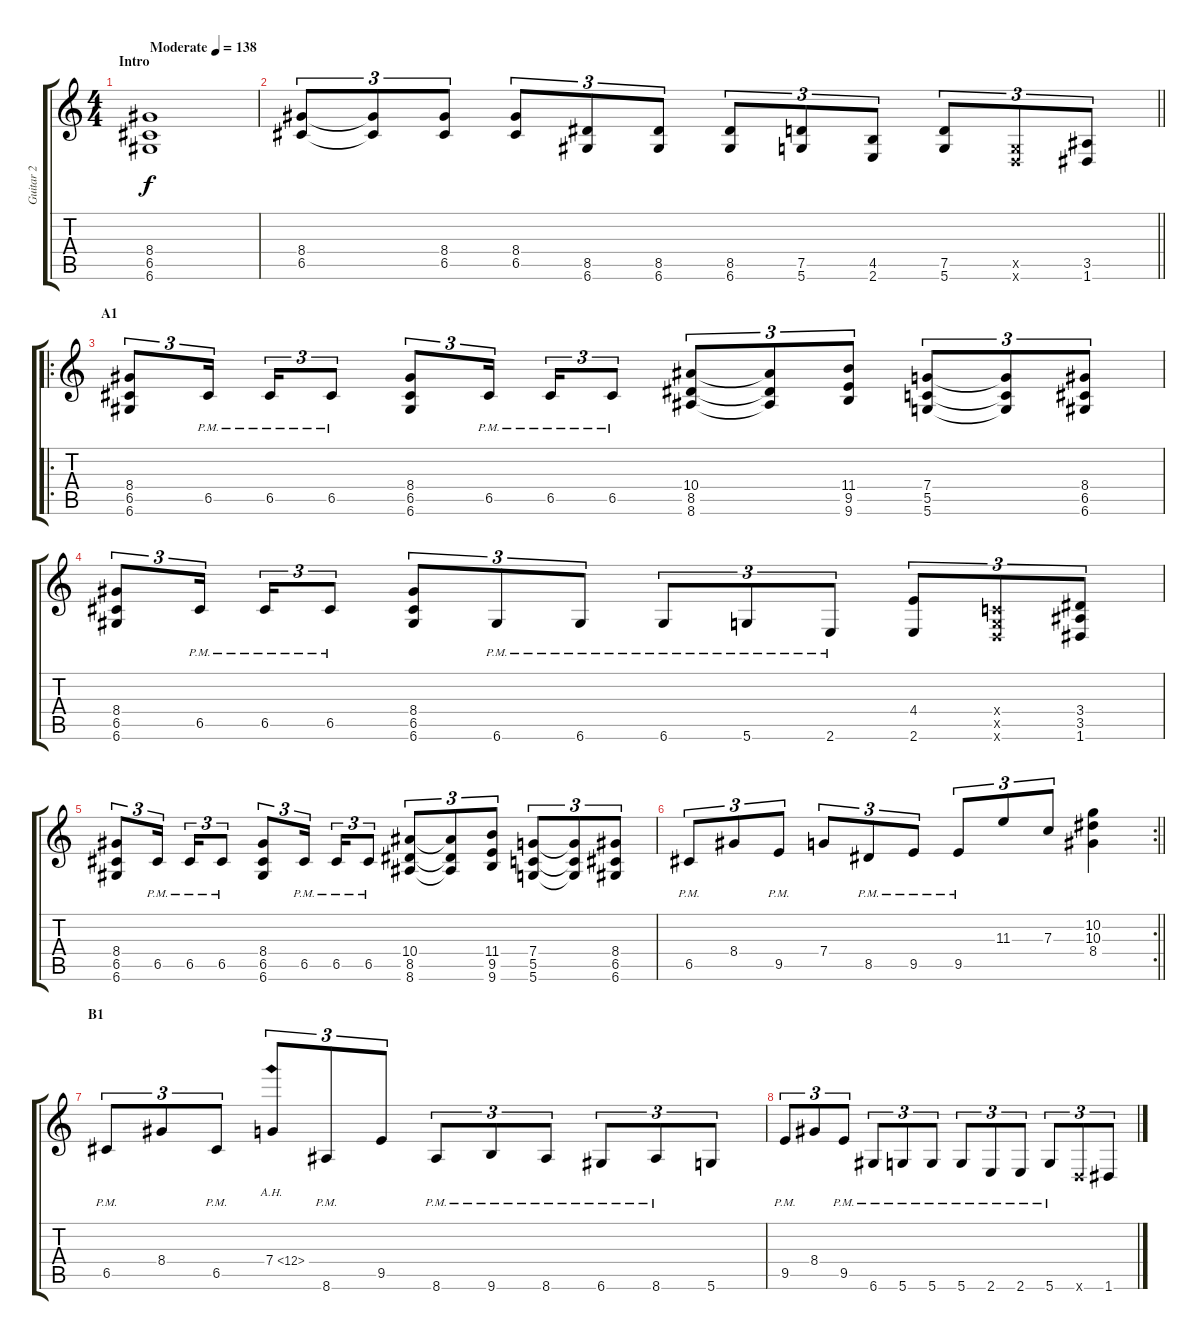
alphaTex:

\track ("Guitar 2" "Guitar 2") {instrument distortionguitar}
\staff {score tabs}
\tuning (D4 A3 F3 C3 G2 D2) {hide}
\ts (4 4)
\section ("" "Intro")
\tempo (138 "Moderate")
\clef g2
\ks c
(8.4 6.5 6.6).1{dy f instrument distortionguitar} |
\barLineRight lightlight
(8.4 6.5).8{tu (3 2)} (8.4{t} 6.5{t}).8{tu (3 2)} (8.4 6.5).8{tu (3 2)} (8.4 6.5).8{tu (3 2)} (8.5 6.6).8{tu (3 2)} (8.5 6.6).8{tu (3 2)} (8.5 6.6).8{tu (3 2)} (7.5 5.6).8{tu (3 2)} (4.5 2.6).8{tu (3 2)} (7.5 5.6).8{tu (3 2)} (0.5{x} 0.6{x}).8{tu (3 2)} (3.5 1.6).8{tu (3 2)} |
\ro
\section ("" "A1")
(8.4 6.5 6.6).8{tu (3 2)} 6.5{pm}.16{tu (3 2) beam splitsecondary} 6.5{pm}.16{tu (3 2)} 6.5{pm}.8{tu (3 2)} (8.4 6.5 6.6).8{tu (3 2)} 6.5{pm}.16{tu (3 2) beam splitsecondary} 6.5{pm}.16{tu (3 2)} 6.5{pm}.8{tu (3 2)} (10.4 8.5 8.6).8{tu (3 2)} (10.4{t} 8.5{t} 8.6{t}).8{tu (3 2)} (11.4 9.5 9.6).8{tu (3 2)} (7.4 5.5 5.6).8{tu (3 2)} (7.4{t} 5.5{t} 5.6{t}).8{tu (3 2)} (8.4 6.5 6.6).8{tu (3 2)} |
(8.4 6.5 6.6).8{tu (3 2)} 6.5{pm}.16{tu (3 2) beam splitsecondary} 6.5{pm}.16{tu (3 2)} 6.5{pm}.8{tu (3 2)} (8.4 6.5 6.6).8{tu (3 2)} 6.6{pm}.8{tu (3 2)} 6.6{pm}.8{tu (3 2)} 6.6{pm}.8{tu (3 2)} 5.6{pm}.8{tu (3 2)} 2.6{pm}.8{tu (3 2)} (4.4 2.6).8{tu (3 2)} (0.4{x} 0.5{x} 0.6{x}).8{tu (3 2)} (3.4 3.5 1.6).8{tu (3 2)} |
(8.4 6.5 6.6).8{tu (3 2)} 6.5{pm}.16{tu (3 2) beam splitsecondary} 6.5{pm}.16{tu (3 2)} 6.5{pm}.8{tu (3 2)} (8.4 6.5 6.6).8{tu (3 2)} 6.5{pm}.16{tu (3 2) beam splitsecondary} 6.5{pm}.16{tu (3 2)} 6.5{pm}.8{tu (3 2)} (10.4 8.5 8.6).8{tu (3 2)} (10.4{t} 8.5{t} 8.6{t}).8{tu (3 2)} (11.4 9.5 9.6).8{tu (3 2)} (7.4 5.5 5.6).8{tu (3 2)} (7.4{t} 5.5{t} 5.6{t}).8{tu (3 2)} (8.4 6.5 6.6).8{tu (3 2)} |
\rc 2
\barLineRight lightlight
6.5{pm}.8{tu (3 2)} 8.4.8{tu (3 2)} 9.5{pm}.8{tu (3 2)} 7.4.8{tu (3 2)} 8.5{pm}.8{tu (3 2)} 9.5{pm}.8{tu (3 2)} 9.5{pm}.8{tu (3 2)} 11.3.8{tu (3 2)} 7.3.8{tu (3 2)} (10.2 10.3 8.4).4 |
\section ("" "B1")
6.5{pm}.8{tu (3 2)} 8.4.8{tu (3 2)} 6.5{pm}.8{tu (3 2)} 7.4{ah 5}.8{tu (3 2)} 8.6{pm}.8{tu (3 2)} 9.5.8{tu (3 2)} 8.6{pm}.8{tu (3 2)} 9.6{pm}.8{tu (3 2)} 8.6{pm}.8{tu (3 2)} 6.6{pm}.8{tu (3 2)} 8.6{pm}.8{tu (3 2)} 5.6.8{tu (3 2)} |
9.5{pm}.8{tu (3 2)} 8.4.8{tu (3 2)} 9.5{pm}.8{tu (3 2)} 6.6{pm}.8{tu (3 2)} 5.6{pm}.8{tu (3 2)} 5.6{pm}.8{tu (3 2)} 5.6{pm}.8{tu (3 2)} 2.6{pm}.8{tu (3 2)} 2.6{pm}.8{tu (3 2)} 5.6{pm}.8{tu (3 2)} 0.6{x}.8{tu (3 2)} 1.6.8{tu (3 2)}
